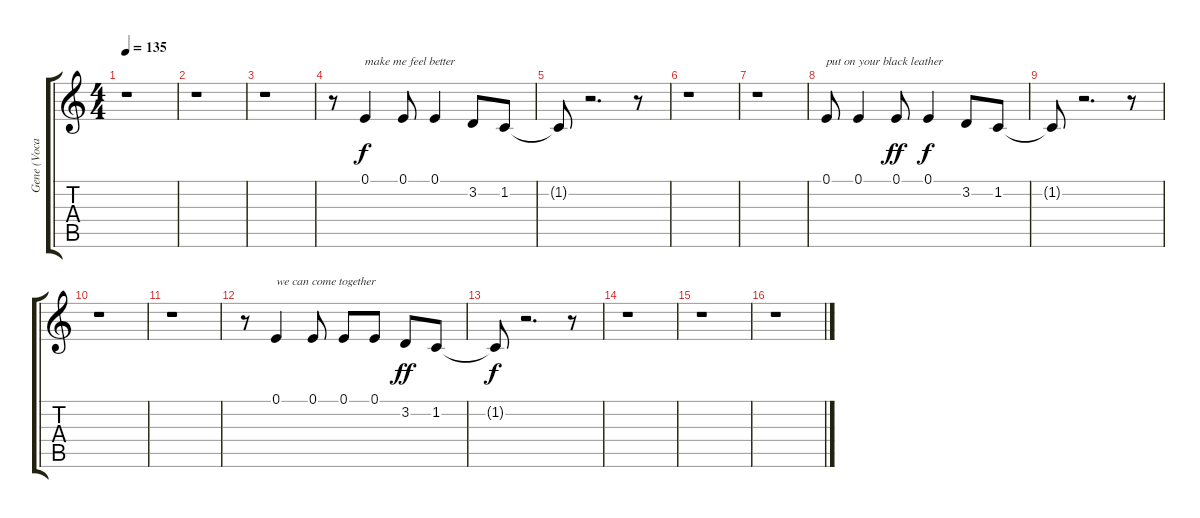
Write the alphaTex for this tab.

\track ("Gene (Vocals)" "Gene (Voca") {instrument lead2sawtooth}
\staff {score tabs}
\tuning (E4 B3 G3 D3 A2 E2) {hide}
\ts (4 4)
\tempo 135
\clef g2
\ks c
r.1{dy f} |
r.1 |
r.1 |
r.8 0.1.4{txt "make me feel better"} 0.1.8 0.1.4 3.2.8 1.2.8 |
1.2{t}.8 r.2{d} r.8 |
r.1 |
r.1 |
0.1.8{txt "put on your black leather"} 0.1.4 0.1.8{dy ff} 0.1.4{dy f} 3.2.8 1.2.8 |
1.2{t}.8 r.2{d} r.8 |
r.1 |
r.1 |
r.8 0.1.4{txt "we can come together"} 0.1.8 0.1.8 0.1.8 3.2.8{dy ff} 1.2.8 |
1.2{t}.8{dy f} r.2{d} r.8 |
r.1 |
r.1 |
r.1
